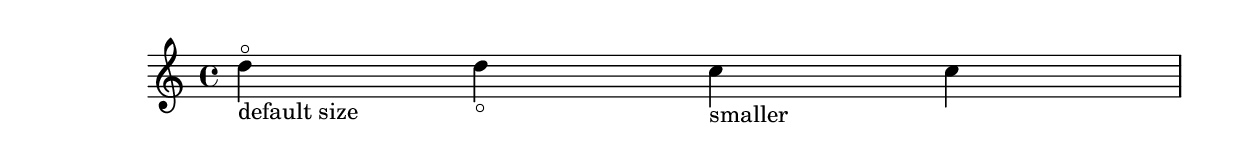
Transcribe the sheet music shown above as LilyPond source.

%% Do not edit this file; it is auto-generated from LSR http://lsr.dsi.unimi.it
%% This file is in the public domain.
\version "2.13.1"

\header {
  lsrtags = "expressive-marks, unfretted-strings"

%% Translation of GIT committish: dff50e8e1d3134657a6b6203b9c93826dc4cef65
  texidoces = "
Para hacer más pequeño el círculo de @code{\\flageolet} (armónico)
utilice la siguiente función de Scheme.

"
  doctitlees = "Cambiar el tamaño de la marca de \\flageolet"

%% Translation of GIT committish: 0099693675b95c7ec6664d7277f22411a14e9c1b

  texidocfr = "
Il est possible de rapetisser le cercle d'un @code{\\flageolet} grâce 
à une fonction Scheme. 

"
  doctitlefr = "Modifier la taille d'un \\flageolet"

%% Translation of GIT committish: 33f623301a41fcc53efadf96bca1c72834763415
  texidocde = "
Um den @code{\\flageolet}-Kreis kleiner zu machen, kann diese
Scheme-Funktion eingesetzt werden.

"
  doctitlede = "\\flageolet-Zeichen verkleinern"

  texidoc = "
To make the @code{\\flageolet} circle smaller use the following Scheme
function. 

"
  doctitle = "Changing \\flageolet mark size"
} % begin verbatim

smallFlageolet =
#(let ((m (make-music 'ArticulationEvent
                      'articulation-type "flageolet")))
   (ly:music-set-property! m 'tweaks
     (acons 'font-size -3
       (ly:music-property m 'tweaks)))
  m)

\layout { ragged-right = ##f }

\relative c'' {
  d4^\flageolet_\markup { default size } d_\flageolet
  c4^\smallFlageolet_\markup { smaller } c_\smallFlageolet
}

